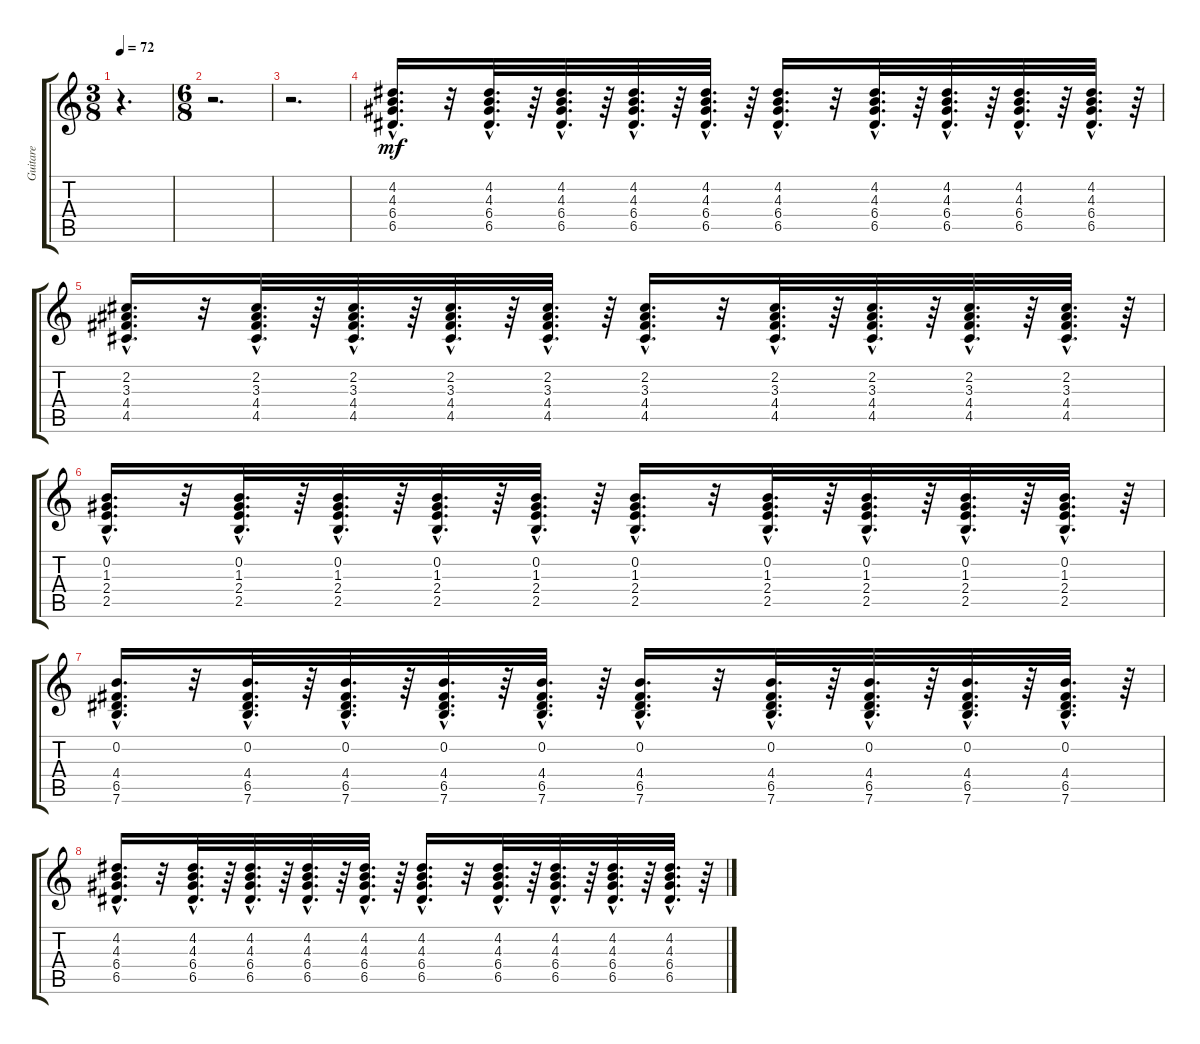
\track ("Guitare" "Guitare") {instrument acousticguitarnylon}
\staff {score tabs}
\tuning (E4 B3 G3 D3 A2 E2) {hide}
\ts (3 8)
\tempo 72
\clef g2
\ks c
r.4{d dy mf instrument acousticguitarnylon} |
\ts (6 8)
r.2{d} |
r.2{d} |
(4.2{hac} 4.3{hac} 6.4{hac} 6.5{hac}).16{d} r.32 (4.2{hac} 4.3{hac} 6.4{hac} 6.5{hac}).32{d} r.64 (4.2{hac} 4.3{hac} 6.4{hac} 6.5{hac}).32{d} r.64 (4.2{hac} 4.3{hac} 6.4{hac} 6.5{hac}).32{d} r.64 (4.2{hac} 4.3{hac} 6.4{hac} 6.5{hac}).32{d} r.64 (4.2{hac} 4.3{hac} 6.4{hac} 6.5{hac}).16{d} r.32 (4.2{hac} 4.3{hac} 6.4{hac} 6.5{hac}).32{d} r.64 (4.2{hac} 4.3{hac} 6.4{hac} 6.5{hac}).32{d} r.64 (4.2{hac} 4.3{hac} 6.4{hac} 6.5{hac}).32{d} r.64 (4.2{hac} 4.3{hac} 6.4{hac} 6.5{hac}).32{d} r.64 |
(2.2{hac} 3.3{hac} 4.4{hac} 4.5{hac}).16{d} r.32 (2.2{hac} 3.3{hac} 4.4{hac} 4.5{hac}).32{d} r.64 (2.2{hac} 3.3{hac} 4.4{hac} 4.5{hac}).32{d} r.64 (2.2{hac} 3.3{hac} 4.4{hac} 4.5{hac}).32{d} r.64 (2.2{hac} 3.3{hac} 4.4{hac} 4.5{hac}).32{d} r.64 (2.2{hac} 3.3{hac} 4.4{hac} 4.5{hac}).16{d} r.32 (2.2{hac} 3.3{hac} 4.4{hac} 4.5{hac}).32{d} r.64 (2.2{hac} 3.3{hac} 4.4{hac} 4.5{hac}).32{d} r.64 (2.2{hac} 3.3{hac} 4.4{hac} 4.5{hac}).32{d} r.64 (2.2{hac} 3.3{hac} 4.4{hac} 4.5{hac}).32{d} r.64 |
(0.2{hac} 1.3{hac} 2.4{hac} 2.5{hac}).16{d} r.32 (0.2{hac} 1.3{hac} 2.4{hac} 2.5{hac}).32{d} r.64 (0.2{hac} 1.3{hac} 2.4{hac} 2.5{hac}).32{d} r.64 (0.2{hac} 1.3{hac} 2.4{hac} 2.5{hac}).32{d} r.64 (0.2{hac} 1.3{hac} 2.4{hac} 2.5{hac}).32{d} r.64 (0.2{hac} 1.3{hac} 2.4{hac} 2.5{hac}).16{d} r.32 (0.2{hac} 1.3{hac} 2.4{hac} 2.5{hac}).32{d} r.64 (0.2{hac} 1.3{hac} 2.4{hac} 2.5{hac}).32{d} r.64 (0.2{hac} 1.3{hac} 2.4{hac} 2.5{hac}).32{d} r.64 (0.2{hac} 1.3{hac} 2.4{hac} 2.5{hac}).32{d} r.64 |
(0.2{hac} 4.4{hac} 6.5{hac} 7.6{hac}).16{d} r.32 (0.2{hac} 4.4{hac} 6.5{hac} 7.6{hac}).32{d} r.64 (0.2{hac} 4.4{hac} 6.5{hac} 7.6{hac}).32{d} r.64 (0.2{hac} 4.4{hac} 6.5{hac} 7.6{hac}).32{d} r.64 (0.2{hac} 4.4{hac} 6.5{hac} 7.6{hac}).32{d} r.64 (0.2{hac} 4.4{hac} 6.5{hac} 7.6{hac}).16{d} r.32 (0.2{hac} 4.4{hac} 6.5{hac} 7.6{hac}).32{d} r.64 (0.2{hac} 4.4{hac} 6.5{hac} 7.6{hac}).32{d} r.64 (0.2{hac} 4.4{hac} 6.5{hac} 7.6{hac}).32{d} r.64 (0.2{hac} 4.4{hac} 6.5{hac} 7.6{hac}).32{d} r.64 |
(4.2{hac} 4.3{hac} 6.4{hac} 6.5{hac}).16{d} r.32 (4.2{hac} 4.3{hac} 6.4{hac} 6.5{hac}).32{d} r.64 (4.2{hac} 4.3{hac} 6.4{hac} 6.5{hac}).32{d} r.64 (4.2{hac} 4.3{hac} 6.4{hac} 6.5{hac}).32{d} r.64 (4.2{hac} 4.3{hac} 6.4{hac} 6.5{hac}).32{d} r.64 (4.2{hac} 4.3{hac} 6.4{hac} 6.5{hac}).16{d} r.32 (4.2{hac} 4.3{hac} 6.4{hac} 6.5{hac}).32{d} r.64 (4.2{hac} 4.3{hac} 6.4{hac} 6.5{hac}).32{d} r.64 (4.2{hac} 4.3{hac} 6.4{hac} 6.5{hac}).32{d} r.64 (4.2{hac} 4.3{hac} 6.4{hac} 6.5{hac}).32{d} r.64
